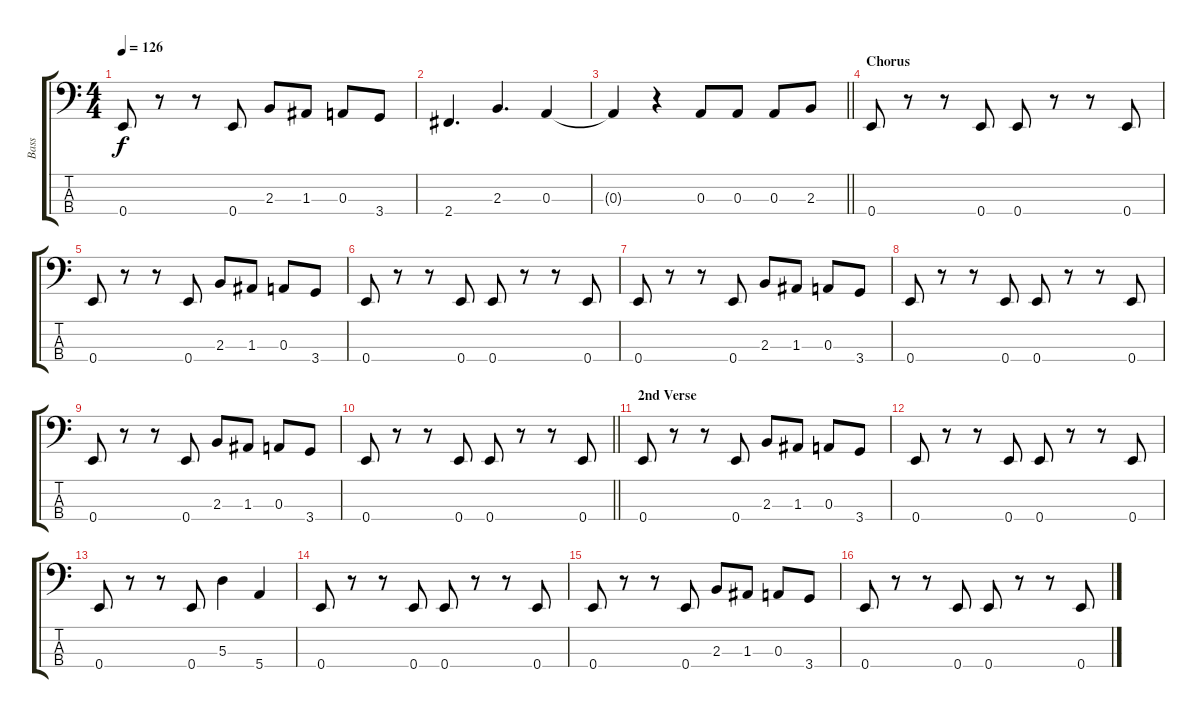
\track ("Bass" "Bass") {instrument electricbassfinger}
\staff {score tabs}
\tuning (G2 D2 A1 E1) {hide}
\ts (4 4)
\tempo 126
\clef f4
\ks c
0.4.8{dy f} r.8 r.8 0.4.8 2.3.8 1.3.8 0.3.8 3.4.8 |
2.4.4{d} 2.3.4{d} 0.3.4 |
\barLineRight lightlight
0.3{t}.4 r.4 0.3.8 0.3.8 0.3.8 2.3.8 |
\section ("" "Chorus")
0.4.8 r.8 r.8 0.4.8 0.4.8 r.8 r.8 0.4.8 |
0.4.8 r.8 r.8 0.4.8 2.3.8 1.3.8 0.3.8 3.4.8 |
0.4.8 r.8 r.8 0.4.8 0.4.8 r.8 r.8 0.4.8 |
0.4.8 r.8 r.8 0.4.8 2.3.8 1.3.8 0.3.8 3.4.8 |
0.4.8 r.8 r.8 0.4.8 0.4.8 r.8 r.8 0.4.8 |
0.4.8 r.8 r.8 0.4.8 2.3.8 1.3.8 0.3.8 3.4.8 |
\barLineRight lightlight
0.4.8 r.8 r.8 0.4.8 0.4.8 r.8 r.8 0.4.8 |
\section ("" "2nd Verse")
0.4.8 r.8 r.8 0.4.8 2.3.8 1.3.8 0.3.8 3.4.8 |
0.4.8 r.8 r.8 0.4.8 0.4.8 r.8 r.8 0.4.8 |
0.4.8 r.8 r.8 0.4.8 5.3.4 5.4.4 |
0.4.8 r.8 r.8 0.4.8 0.4.8 r.8 r.8 0.4.8 |
0.4.8 r.8 r.8 0.4.8 2.3.8 1.3.8 0.3.8 3.4.8 |
0.4.8 r.8 r.8 0.4.8 0.4.8 r.8 r.8 0.4.8
